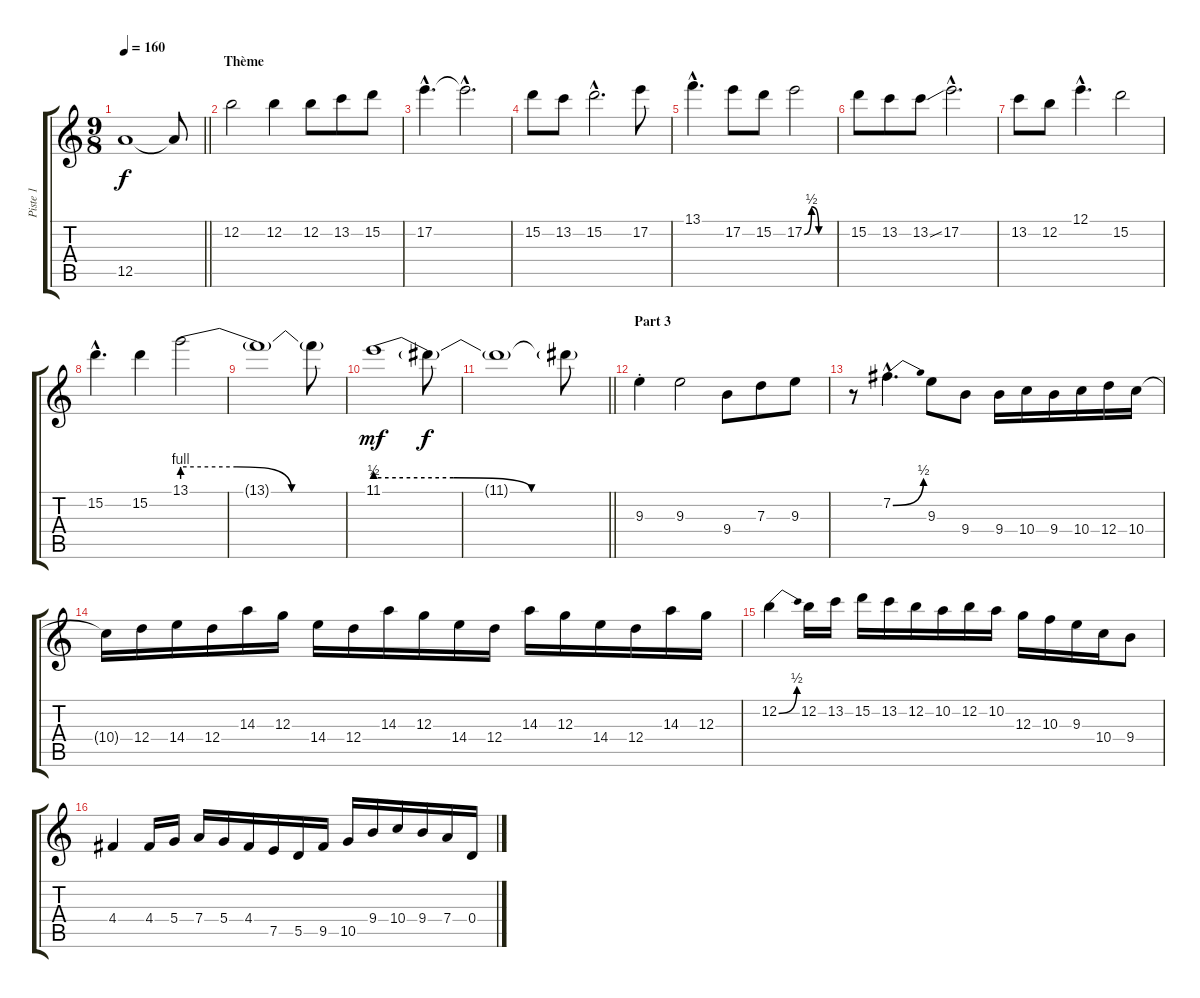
\track ("Piste 1" "Piste 1") {instrument overdrivenguitar}
\staff {score tabs}
\tuning (E4 B3 G3 D3 A2 E2) {hide}
\ts (9 8)
\tempo 160
\clef g2
\barLineRight lightlight
\ks c
12.5.1{dy f} 12.5{t}.8 |
\section ("" "Thème")
12.2.2 12.2.4 12.2.8 13.2.8 15.2.8 |
17.2{hac}.4{d} 17.2{hac t}.2{d} |
15.2.8 13.2.8 15.2{hac}.2{d} 17.2.8 |
13.1{hac}.4{d} 17.2.8 15.2.8 17.2{be (custom 0 0 15 2 30 0 45 0 60 0)}.2 |
15.2.8 13.2.8 13.2{ss}.8 17.2{hac}.2{d} |
13.2.8 12.2.8 12.1{hac}.4{d} 15.2.2 |
15.2{hac}.4{d} 15.2.4 13.1{be (custom 0 4 20 4 40 0 60 0)}.2 |
13.1{t}.1 13.1{t}.8 |
11.1{be (custom 0 2 20 2 40 0 60 0)}.1{dy mf} 11.1{t}.8{dy f} |
\barLineRight lightlight
11.1{t}.1 11.1{t}.8 |
\section ("" "Part 3")
9.3{st}.4 9.3.2 9.4.8 7.3.8 9.3.8 |
r.8 7.2{be (bend 0 0 60 2) hac}.4{d} 9.3.8 9.4.8 9.4.16 10.4.16 9.4.16 10.4.16 12.4.16 10.4.16 |
10.4{t}.16 12.4.16 14.4.16 12.4.16 14.3.16 12.3.16 14.4.16 12.4.16 14.3.16 12.3.16 14.4.16 12.4.16 14.3.16 12.3.16 14.4.16 12.4.16 14.3.16 12.3.16 |
12.2{be (bend 0 0 60 2)}.4 12.2.16 13.2.16 15.2.16 13.2.16 12.2.16 10.2.16 12.2.16 10.2.16 12.3.16 10.3.16 9.3.16 10.4.16 9.4.8 |
4.4.4 4.4.16 5.4.16 7.4.16 5.4.16 4.4.16 7.5.16 5.5.16 9.5.16 10.5.16 9.4.16 10.4.16 9.4.16 7.4.16 0.4.16
